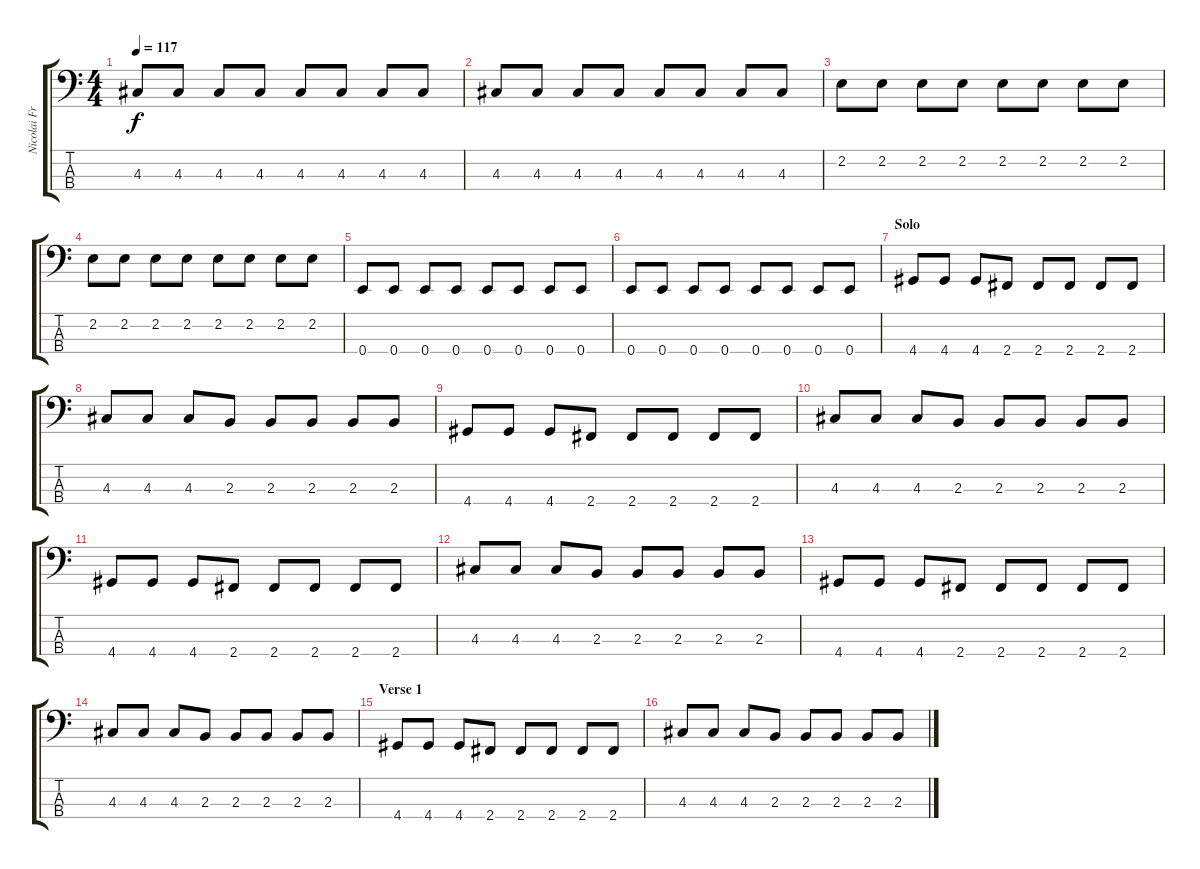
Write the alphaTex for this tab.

\track ("Nicolai Fraiture - Bass" "Nicolai Fr") {instrument electricbasspick}
\staff {score tabs}
\tuning (G2 D2 A1 E1) {hide}
\ts (4 4)
\tempo 117
\clef f4
\ks c
4.3.8{dy f} 4.3.8 4.3.8 4.3.8 4.3.8 4.3.8 4.3.8 4.3.8 |
4.3.8 4.3.8 4.3.8 4.3.8 4.3.8 4.3.8 4.3.8 4.3.8 |
2.2.8 2.2.8 2.2.8 2.2.8 2.2.8 2.2.8 2.2.8 2.2.8 |
2.2.8 2.2.8 2.2.8 2.2.8 2.2.8 2.2.8 2.2.8 2.2.8 |
0.4.8 0.4.8 0.4.8 0.4.8 0.4.8 0.4.8 0.4.8 0.4.8 |
0.4.8 0.4.8 0.4.8 0.4.8 0.4.8 0.4.8 0.4.8 0.4.8 |
\section ("" "Solo")
4.4.8 4.4.8 4.4.8 2.4.8 2.4.8 2.4.8 2.4.8 2.4.8 |
4.3.8 4.3.8 4.3.8 2.3.8 2.3.8 2.3.8 2.3.8 2.3.8 |
4.4.8 4.4.8 4.4.8 2.4.8 2.4.8 2.4.8 2.4.8 2.4.8 |
4.3.8 4.3.8 4.3.8 2.3.8 2.3.8 2.3.8 2.3.8 2.3.8 |
4.4.8 4.4.8 4.4.8 2.4.8 2.4.8 2.4.8 2.4.8 2.4.8 |
4.3.8 4.3.8 4.3.8 2.3.8 2.3.8 2.3.8 2.3.8 2.3.8 |
4.4.8 4.4.8 4.4.8 2.4.8 2.4.8 2.4.8 2.4.8 2.4.8 |
4.3.8 4.3.8 4.3.8 2.3.8 2.3.8 2.3.8 2.3.8 2.3.8 |
\section ("" "Verse 1")
4.4.8 4.4.8 4.4.8 2.4.8 2.4.8 2.4.8 2.4.8 2.4.8 |
4.3.8 4.3.8 4.3.8 2.3.8 2.3.8 2.3.8 2.3.8 2.3.8
